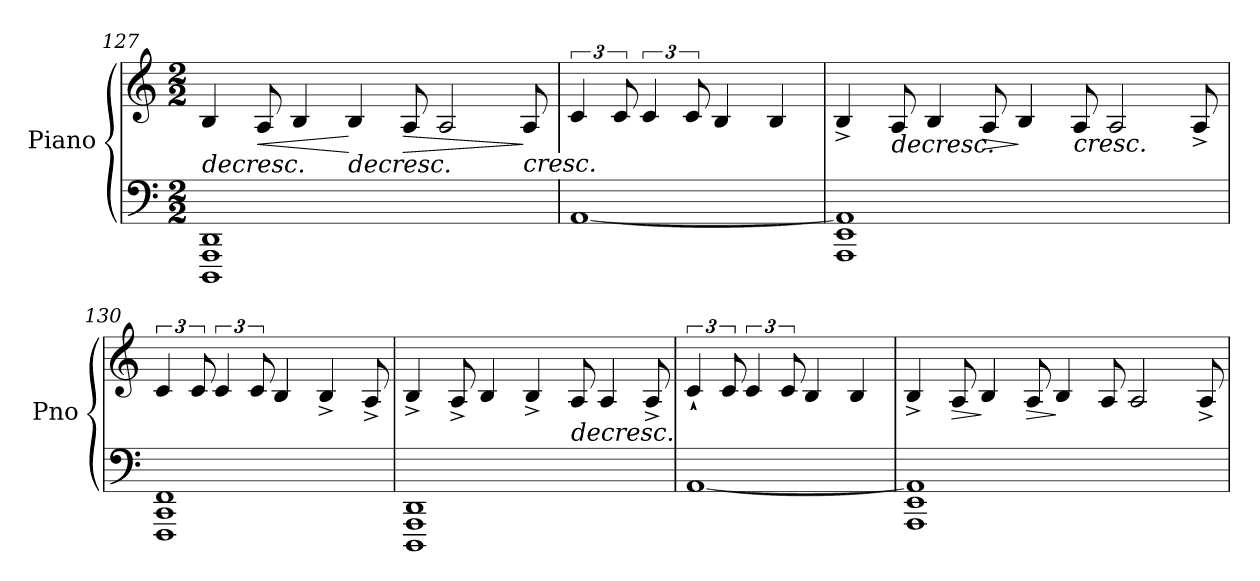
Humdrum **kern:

**kern	**kern	**dynam
*part1	*part1	*part1
*staff2	*staff1	*staff1/2
*I"Piano	*	*
*I'Pno	*	*
*clefF4	*clefG2	*
*k[]	*k[]	*
*M2/2	*M2/2	*
=127	=127	=127
*^	*	*
*	*^	*	*
!	!	!	!	!LO:HP:b
1DD	1AAA	1DDD	4B/	>
!	!	!	!	!LO:HP:b
.	.	.	8A/	<
.	.	.	4B/	]
!	!	!	!	!LO:HP:n=1:b
.	.	.	4B/	[ >
!	!	!	!	!LO:HP:b
.	.	.	8A/	>
2ryy	2ryy	2ryy	2A/	.
!	!	!	!	!LO:HP:n=1:b
8ryy	8ryy	8ryy	8A/	] ] <
*v	*v	*v	*	*
!!LO:LB:g=z
=128	=128	=128
[1AA	6c/	.
.	12c/	.
.	6c/	.
.	12c/	.
.	4B/	.
.	4B/	.
=129	=129	=129
*^	*	*
*	*^	*	*
1AA]	1EE	1AAA	4B^/	.
!	!	!	!	!LO:HP:b
.	.	.	8A/	>
.	.	.	4B/	[
!	!	!	!	!LO:HP:b
.	.	.	8A/	>
.	.	.	4B/	]
!	!	!	!	!LO:HP:b
2.ryy	2.ryy	2.ryy	8A/	<
.	.	.	2A/	.
.	.	.	8A^/	]
=130	=130	=130	=130	=130
1FF	1CC	1FFF	6c/	.
.	.	.	12c/	.
.	.	.	6c/	.
.	.	.	12c/	.
.	.	.	4B/	.
.	.	.	4B^/	.
8ryy	8ryy	8ryy	8A^/	.
!!LO:LB:g=z
=131	=131	=131	=131	=131
1DD	1AAA	1DDD	4B^/	.
.	.	.	8A^/	.
.	.	.	4B/	.
.	.	.	4B^/	.
!	!	!	!	!LO:HP:b
.	.	.	8A/	>
4.ryy	4.ryy	4.ryy	4A/	[
.	.	.	8A^/	.
*v	*v	*v	*	*
!!LO:LB:g=z
=132	=132	=132
[1AA	6c`/	.
.	12c/	.
.	6c/	.
.	12c/	.
.	4B/	.
.	4B/	.
=133	=133	=133
*^	*	*
*	*^	*	*
1AA]	1EE	1AAA	4B^/	.
!	!	!	!	!LO:HP:b
.	.	.	8A/	>
.	.	.	4B/	]
!	!	!	!	!LO:HP:b
.	.	.	8A/	>
.	.	.	4B/	]
2.ryy	2.ryy	2.ryy	8A/	.
.	.	.	2A/	.
.	.	.	8A^/	]
*v	*v	*v	*	*
=	=	=
*-	*-	*-
